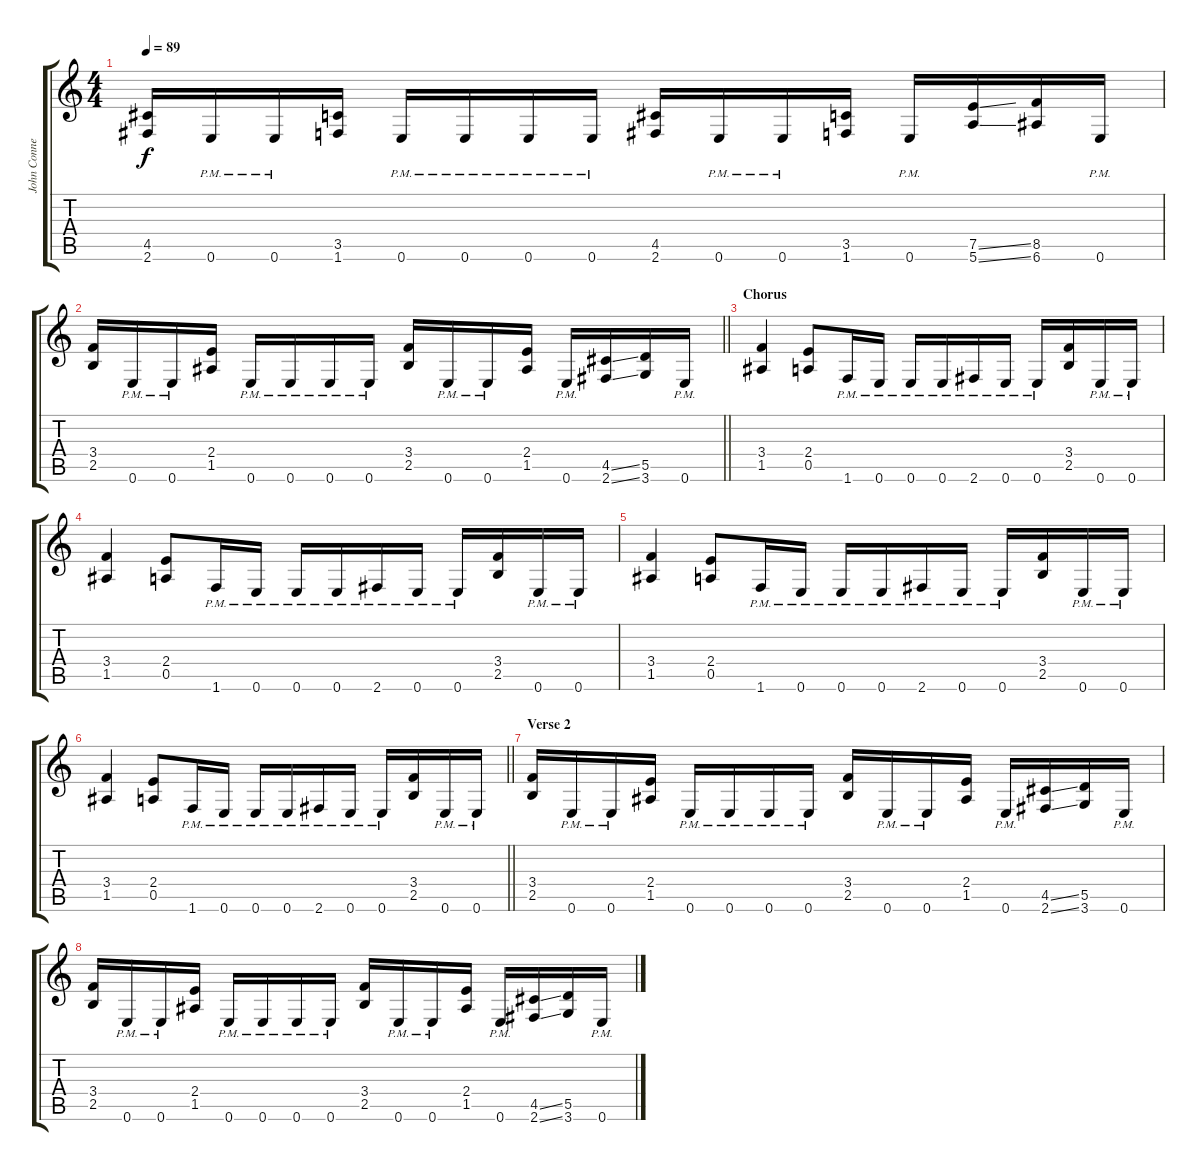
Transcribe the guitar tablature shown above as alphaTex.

\track ("John Connelly (Rhythm Guitar)" "John Conne") {instrument distortionguitar}
\staff {score tabs}
\tuning (E4 B3 G3 D3 A2 E2) {hide}
\ts (4 4)
\tempo 89
\clef g2
\ks c
(4.5 2.6).16{dy f} 0.6{pm}.16 0.6{pm}.16 (3.5 1.6).16 0.6{pm}.16 0.6{pm}.16 0.6{pm}.16 0.6{pm}.16 (4.5 2.6).16 0.6{pm}.16 0.6{pm}.16 (3.5 1.6).16 0.6{pm}.16 (7.5{ss} 5.6{ss}).16 (8.5 6.6).16 0.6{pm}.16 |
\barLineRight lightlight
(3.4 2.5).16 0.6{pm}.16 0.6{pm}.16 (2.4 1.5).16 0.6{pm}.16 0.6{pm}.16 0.6{pm}.16 0.6{pm}.16 (3.4 2.5).16 0.6{pm}.16 0.6{pm}.16 (2.4 1.5).16 0.6{pm}.16 (4.5{ss} 2.6{ss}).16 (5.5 3.6).16 0.6{pm}.16 |
\section ("" "Chorus")
(3.4 1.5).4 (2.4 0.5).8 1.6{pm}.16 0.6{pm}.16 0.6{pm}.16 0.6{pm}.16 2.6{pm}.16 0.6{pm}.16 0.6{pm}.16 (3.4 2.5).16 0.6{pm}.16 0.6{pm}.16 |
(3.4 1.5).4 (2.4 0.5).8 1.6{pm}.16 0.6{pm}.16 0.6{pm}.16 0.6{pm}.16 2.6{pm}.16 0.6{pm}.16 0.6{pm}.16 (3.4 2.5).16 0.6{pm}.16 0.6{pm}.16 |
(3.4 1.5).4 (2.4 0.5).8 1.6{pm}.16 0.6{pm}.16 0.6{pm}.16 0.6{pm}.16 2.6{pm}.16 0.6{pm}.16 0.6{pm}.16 (3.4 2.5).16 0.6{pm}.16 0.6{pm}.16 |
\barLineRight lightlight
(3.4 1.5).4 (2.4 0.5).8 1.6{pm}.16 0.6{pm}.16 0.6{pm}.16 0.6{pm}.16 2.6{pm}.16 0.6{pm}.16 0.6{pm}.16 (3.4 2.5).16 0.6{pm}.16 0.6{pm}.16 |
\section ("" "Verse 2")
(3.4 2.5).16 0.6{pm}.16 0.6{pm}.16 (2.4 1.5).16 0.6{pm}.16 0.6{pm}.16 0.6{pm}.16 0.6{pm}.16 (3.4 2.5).16 0.6{pm}.16 0.6{pm}.16 (2.4 1.5).16 0.6{pm}.16 (4.5{ss} 2.6{ss}).16 (5.5 3.6).16 0.6{pm}.16 |
(3.4 2.5).16 0.6{pm}.16 0.6{pm}.16 (2.4 1.5).16 0.6{pm}.16 0.6{pm}.16 0.6{pm}.16 0.6{pm}.16 (3.4 2.5).16 0.6{pm}.16 0.6{pm}.16 (2.4 1.5).16 0.6{pm}.16 (4.5{ss} 2.6{ss}).16 (5.5 3.6).16 0.6{pm}.16
